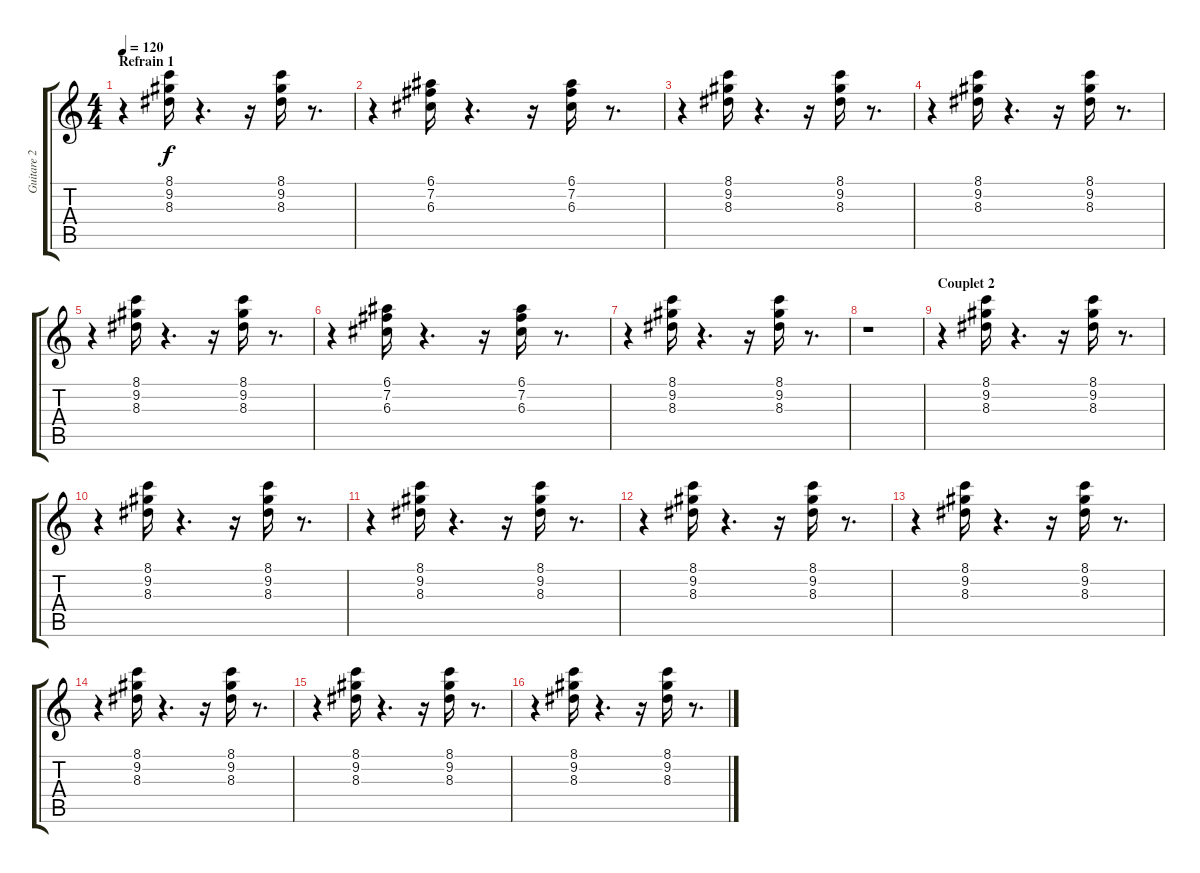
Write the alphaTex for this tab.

\track ("Guitare 2" "Guitare 2") {instrument electricguitarclean}
\staff {score tabs}
\tuning (E4 B3 G3 D3 A2 E2) {hide}
\ts (4 4)
\section ("" "Refrain 1")
\tempo 120
\clef g2
\ks c
r.4{dy f} (8.1 9.2 8.3).16 r.4{d} r.16 (8.1 9.2 8.3).16 r.8{d} |
r.4 (6.1 7.2 6.3).16 r.4{d} r.16 (6.1 7.2 6.3).16 r.8{d} |
r.4 (8.1 9.2 8.3).16 r.4{d} r.16 (8.1 9.2 8.3).16 r.8{d} |
r.4 (8.1 9.2 8.3).16 r.4{d} r.16 (8.1 9.2 8.3).16 r.8{d} |
r.4 (8.1 9.2 8.3).16 r.4{d} r.16 (8.1 9.2 8.3).16 r.8{d} |
r.4 (6.1 7.2 6.3).16 r.4{d} r.16 (6.1 7.2 6.3).16 r.8{d} |
r.4 (8.1 9.2 8.3).16 r.4{d} r.16 (8.1 9.2 8.3).16 r.8{d} |
r.1 |
\section ("" "Couplet 2")
r.4 (8.1 9.2 8.3).16 r.4{d} r.16 (8.1 9.2 8.3).16 r.8{d} |
r.4 (8.1 9.2 8.3).16 r.4{d} r.16 (8.1 9.2 8.3).16 r.8{d} |
r.4 (8.1 9.2 8.3).16 r.4{d} r.16 (8.1 9.2 8.3).16 r.8{d} |
r.4 (8.1 9.2 8.3).16 r.4{d} r.16 (8.1 9.2 8.3).16 r.8{d} |
r.4 (8.1 9.2 8.3).16 r.4{d} r.16 (8.1 9.2 8.3).16 r.8{d} |
r.4 (8.1 9.2 8.3).16 r.4{d} r.16 (8.1 9.2 8.3).16 r.8{d} |
r.4 (8.1 9.2 8.3).16 r.4{d} r.16 (8.1 9.2 8.3).16 r.8{d} |
r.4 (8.1 9.2 8.3).16 r.4{d} r.16 (8.1 9.2 8.3).16 r.8{d}
